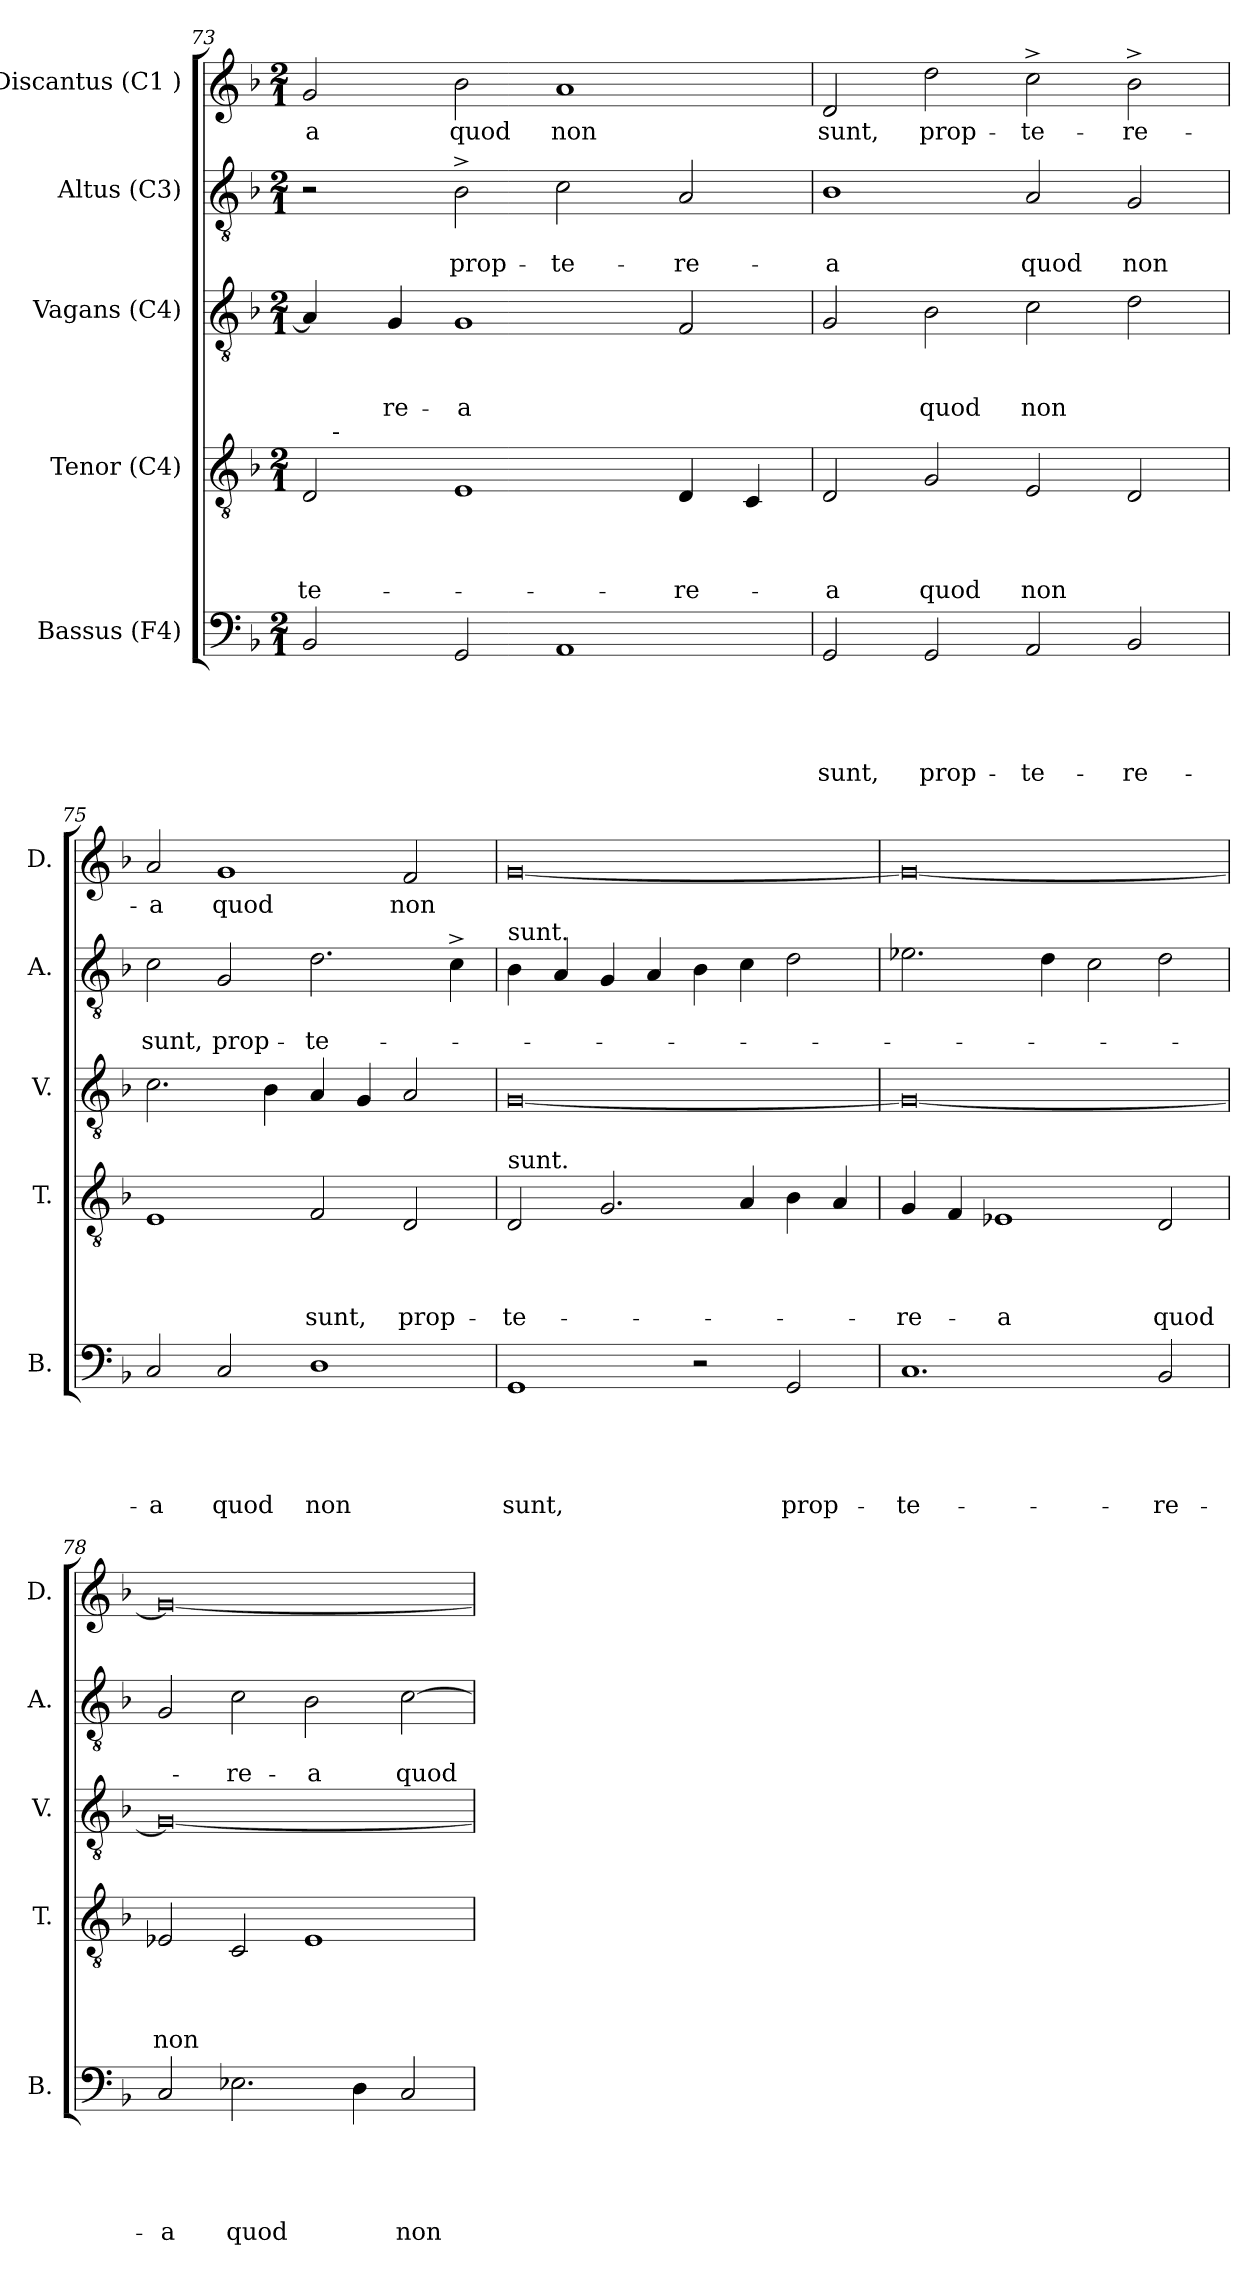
**kern	**text	**text	**text	**text	**text	**kern	**text	**text	**text	**text	**kern	**text	**text	**text	**kern	**text	**text	**kern	**text
*part5	*part5	*part5	*part5	*part5	*part5	*part4	*part4	*part4	*part4	*part4	*part3	*part3	*part3	*part3	*part2	*part2	*part2	*part1	*part1
*staff5	*staff5	*staff5	*staff5	*staff5	*staff5	*staff4	*staff4	*staff4	*staff4	*staff4	*staff3	*staff3	*staff3	*staff3	*staff2	*staff2	*staff2	*staff1	*staff1
*I"Bassus (F4)	*	*	*	*	*	*I"Tenor (C4)	*	*	*	*	*I"Vagans (C4)	*	*	*	*I"Altus (C3)	*	*	*I"Discantus (C1 )	*
*I'B.	*	*	*	*	*	*I'T.	*	*	*	*	*I'V.	*	*	*	*I'A.	*	*	*I'D.	*
!!LO:PB:g=z
*clefF4	*	*	*	*	*	*clefGv2	*	*	*	*	*clefGv2	*	*	*	*clefGv2	*	*	*clefG2	*
*k[b-]	*	*	*	*	*	*k[b-]	*	*	*	*	*k[b-]	*	*	*	*k[b-]	*	*	*k[b-]	*
*F:	*	*	*	*	*	*F:	*	*	*	*	*F:	*	*	*	*F:	*	*	*F:	*
*M2/1	*	*	*	*	*	*M2/1	*	*	*	*	*M2/1	*	*	*	*M2/1	*	*	*M2/1	*
=73	=73	=73	=73	=73	=73	=73	=73	=73	=73	=73	=73	=73	=73	=73	=73	=73	=73	=73	=73
!	!	!	!	!	!	!	!	!	!	!LO:LY:b	!	!	!	!	!	!	!	!	!LO:LY:b
*	*	*	*	*	*	*^	*	*	*	*	*	*	*	*	*	*	*	*	*
2BB-/	.	.	.	.	.	2D/	16ryy	.	.	.	-te-	4A/]	.	.	.	2r	.	.	2g/	-a
!	!	!	!	!	!	!	!LO:TX:a:t=-	!	!	!	!	!	!	!	!	!	!	!	!	!
.	.	.	.	.	.	.	1ryy	.	.	.	.	.	.	.	.	.	.	.	.	.
!	!	!	!	!	!	!	!	!	!	!	!	!	!	!	!LO:LY:b	!	!	!	!	!
.	.	.	.	.	.	.	.	.	.	.	.	4G/	.	.	-re-	.	.	.	.	.
!	!	!	!	!	!	!	!	!	!	!	!	!	!	!	!LO:LY:b:rj	!	!	!LO:LY:b	!	!LO:LY:b
2GG/	.	.	.	.	.	1E	.	.	.	.	.	1G	.	.	-a	2B-^>\	.	prop-	2b-\	quod
!	!	!	!	!	!	!	!	!	!	!	!	!	!	!	!	!	!	!LO:LY:b	!	!LO:LY:b
1AA	.	.	.	.	.	.	.	.	.	.	.	.	.	.	.	2c\	.	-te-	1a	non
.	.	.	.	.	.	.	2...ryy	.	.	.	.	.	.	.	.	.	.	.	.	.
!	!	!	!	!	!	!	!	!	!	!	!LO:LY:b	!	!	!	!	!	!	!LO:LY:b	!	!
.	.	.	.	.	.	4D/	.	.	.	.	-re-	2F/	.	.	.	2A/	.	-re-	.	.
.	.	.	.	.	.	4C/	.	.	.	.	.	.	.	.	.	.	.	.	.	.
=74	=74	=74	=74	=74	=74	=74	=74	=74	=74	=74	=74	=74	=74	=74	=74	=74	=74	=74	=74	=74
!	!	!	!	!	!LO:LY:b	!	!	!	!	!	!LO:LY:b	!	!	!	!	!	!	!LO:LY:b:rj	!	!LO:LY:b
*	*	*	*	*	*	*v	*v	*	*	*	*	*	*	*	*	*	*	*	*	*
2GG/	.	.	.	.	sunt,	2D/	.	.	.	-a	2G/	.	.	.	1B-	.	-a	2d/	sunt,
!	!	!	!	!	!LO:LY:b	!	!	!	!	!LO:LY:b	!	!	!	!LO:LY:b	!	!	!	!	!LO:LY:b
2GG/	.	.	.	.	prop-	2G/	.	.	.	quod	2B-\	.	.	quod	.	.	.	2dd\	prop-
!	!	!	!	!	!LO:LY:b	!	!	!	!	!LO:LY:b	!	!	!	!LO:LY:b	!	!	!LO:LY:b	!	!LO:LY:b
2AA/	.	.	.	.	-te-	2E/	.	.	.	non	2c\	.	.	non	2A/	.	quod	2cc^>\	-te-
!	!	!	!	!	!LO:LY:b	!	!	!	!	!	!	!	!	!	!	!	!LO:LY:b	!	!LO:LY:b
2BB-/	.	.	.	.	-re-	2D/	.	.	.	.	2d\	.	.	.	2G/	.	non	2b-^>\	-re-
=75	=75	=75	=75	=75	=75	=75	=75	=75	=75	=75	=75	=75	=75	=75	=75	=75	=75	=75	=75
!	!	!	!	!	!LO:LY:b	!	!	!	!	!	!	!	!	!	!	!	!LO:LY:b	!	!LO:LY:b
2C/	.	.	.	.	-a	1E	.	.	.	.	2.c\	.	.	.	2c\	.	sunt,	2a/	-a
!	!	!	!	!	!LO:LY:b	!	!	!	!	!	!	!	!	!	!	!	!LO:LY:b	!	!LO:LY:b
2C/	.	.	.	.	quod	.	.	.	.	.	.	.	.	.	2G/	.	prop-	1g	quod
.	.	.	.	.	.	.	.	.	.	.	4B-\	.	.	.	.	.	.	.	.
!	!	!	!	!	!LO:LY:b	!	!	!	!	!LO:LY:b	!	!	!	!	!	!	!LO:LY:b	!	!
1D	.	.	.	.	non	2F/	.	.	.	sunt,	4A/	.	.	.	2.d\	.	-te-	.	.
.	.	.	.	.	.	.	.	.	.	.	4G/	.	.	.	.	.	.	.	.
!	!	!	!	!	!	!	!	!	!	!LO:LY:b	!	!	!	!	!	!	!	!	!LO:LY:b
.	.	.	.	.	.	2D/	.	.	.	prop-	2A/	.	.	.	.	.	.	2f/	non
.	.	.	.	.	.	.	.	.	.	.	.	.	.	.	4c^>\	.	.	.	.
!!LO:LB:g=z
=76	=76	=76	=76	=76	=76	=76	=76	=76	=76	=76	=76	=76	=76	=76	=76	=76	=76	=76	=76
!	!	!	!	!	!	!	!	!	!	!	!	!	!	!	!LO:TX:a:t=sunt.	!	!	!	!
!	!	!	!	!	!	!LO:TX:a:t=sunt.	!	!	!	!	!	!	!	!	!	!	!	!	!
!	!	!	!	!	!LO:LY:b	!	!	!	!	!LO:LY:b	!	!	!	!	!	!	!	!	!
1GG	.	.	.	.	sunt,	2D/	.	.	.	-te-	[<0G	.	.	.	4B-\	.	.	[<0g	.
.	.	.	.	.	.	.	.	.	.	.	.	.	.	.	4A/	.	.	.	.
.	.	.	.	.	.	2.G/	.	.	.	.	.	.	.	.	4G/	.	.	.	.
.	.	.	.	.	.	.	.	.	.	.	.	.	.	.	4A/	.	.	.	.
2r	.	.	.	.	.	.	.	.	.	.	.	.	.	.	4B-\	.	.	.	.
.	.	.	.	.	.	4A/	.	.	.	.	.	.	.	.	4c\	.	.	.	.
!	!	!	!	!	!LO:LY:b	!	!	!	!	!	!	!	!	!	!	!	!	!	!
2GG/	.	.	.	.	prop-	4B-\	.	.	.	.	.	.	.	.	2d\	.	.	.	.
.	.	.	.	.	.	4A/	.	.	.	.	.	.	.	.	.	.	.	.	.
=77	=77	=77	=77	=77	=77	=77	=77	=77	=77	=77	=77	=77	=77	=77	=77	=77	=77	=77	=77
!	!	!	!	!	!LO:LY:b	!	!	!	!	!LO:LY:b	!	!	!	!	!	!	!	!	!
1.C	.	.	.	.	-te-	4G/	.	.	.	-re-	0G_	.	.	.	2.e-X\	.	.	0g_	.
.	.	.	.	.	.	4F/	.	.	.	.	.	.	.	.	.	.	.	.	.
!	!	!	!	!	!	!	!	!	!	!LO:LY:b:rj	!	!	!	!	!	!	!	!	!
.	.	.	.	.	.	1E-X	.	.	.	-a	.	.	.	.	.	.	.	.	.
.	.	.	.	.	.	.	.	.	.	.	.	.	.	.	4d\	.	.	.	.
.	.	.	.	.	.	.	.	.	.	.	.	.	.	.	2c\	.	.	.	.
!	!	!	!	!	!LO:LY:b	!	!	!	!	!LO:LY:b	!	!	!	!	!	!	!	!	!
2BB-/	.	.	.	.	-re-	2D/	.	.	.	quod	.	.	.	.	2d\	.	.	.	.
=78	=78	=78	=78	=78	=78	=78	=78	=78	=78	=78	=78	=78	=78	=78	=78	=78	=78	=78	=78
!	!	!	!	!	!LO:LY:b	!	!	!	!	!LO:LY:b	!	!	!	!	!	!	!	!	!
2C/	.	.	.	.	-a	2E-/	.	.	.	non	0G_	.	.	.	2G/	.	.	0g_	.
!	!	!	!	!	!LO:LY:b	!	!	!	!	!	!	!	!	!	!	!	!LO:LY:b	!	!
2.E-X\	.	.	.	.	quod	2C/	.	.	.	.	.	.	.	.	2c\	.	-re-	.	.
!	!	!	!	!	!	!	!	!	!	!	!	!	!	!	!	!	!LO:LY:b	!	!
.	.	.	.	.	.	1E-	.	.	.	.	.	.	.	.	2B-\	.	-a	.	.
4D\	.	.	.	.	.	.	.	.	.	.	.	.	.	.	.	.	.	.	.
!	!	!	!	!	!LO:LY:b	!	!	!	!	!	!	!	!	!	!	!	!LO:LY:b	!	!
2C/	.	.	.	.	non	.	.	.	.	.	.	.	.	.	[>2c\	.	quod	.	.
=	=	=	=	=	=	=	=	=	=	=	=	=	=	=	=	=	=	=	=
*-	*-	*-	*-	*-	*-	*-	*-	*-	*-	*-	*-	*-	*-	*-	*-	*-	*-	*-	*-
